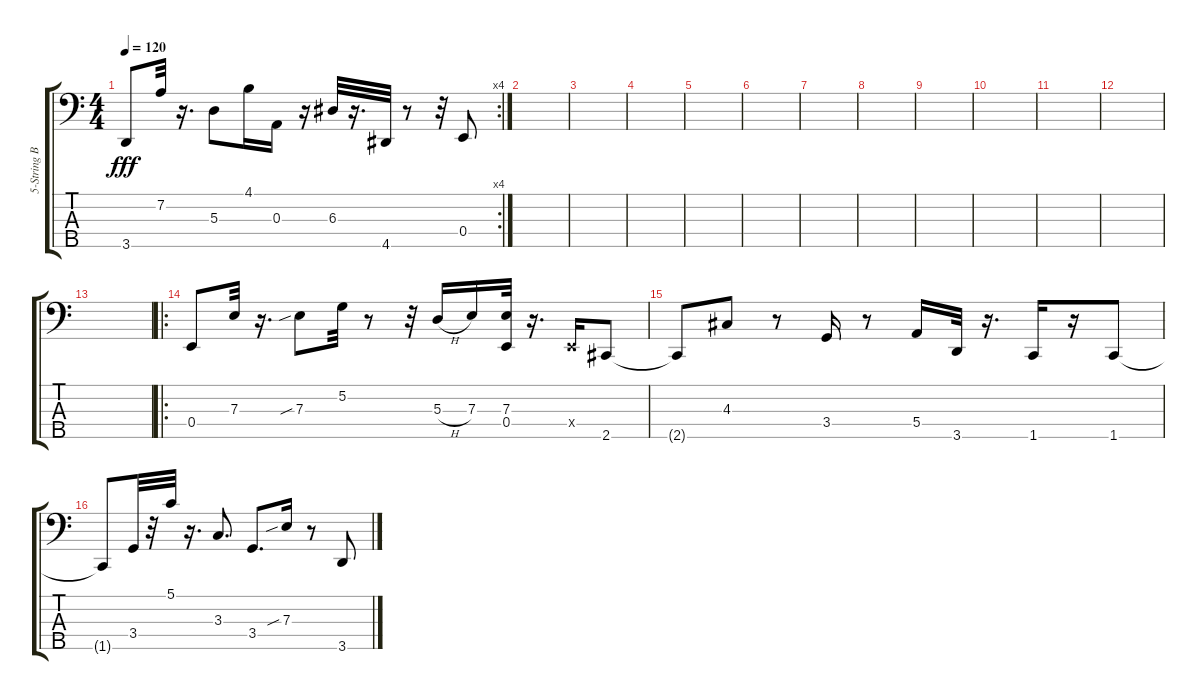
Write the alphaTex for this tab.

\track ("5-String Bass " "5-String B") {instrument slapbass2}
\staff {score tabs}
\tuning (G2 D2 A1 E1 B0) {hide}
\rc 4
\ts (4 4)
\tempo 120
\clef f4
\ks c
3.5{t}.8{dy fff} 7.2.32 r.16{d} 5.3.8 4.1.16 0.3.16 r.16 6.3.32 r.16{d} 4.5.32 r.8 r.32 0.4.8 |
|
|
|
|
|
|
|
|
|
|
|
|
\ro
0.4.8 7.3.32 r.16{d} 7.3{sib}.8 5.2.32 r.8 r.32 5.3{h}.16 7.3.16 (7.3 0.4).32 r.16{d} 0.4{x}.16 2.5.8 |
2.5{t}.8 4.3.8 r.8 3.4.16 r.8 5.4.16 3.5.32 r.16{d} 1.5.16 r.16 1.5.8 |
1.5{t}.8 3.4.32 r.32 5.1.32 r.16{d} 3.3.8{d} 3.4.8{d} 7.3{sib}.16 r.8 3.5.8
